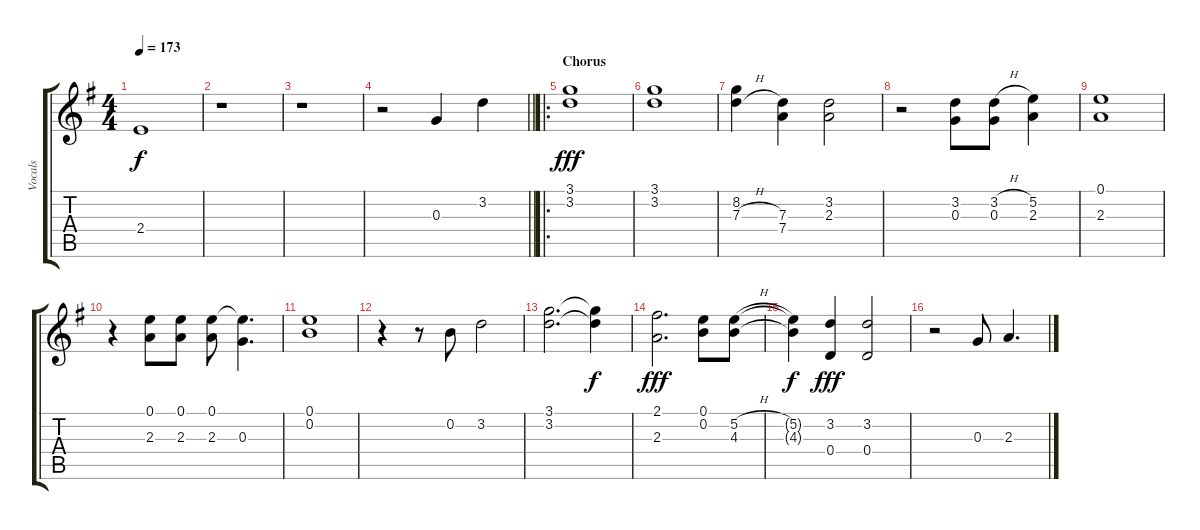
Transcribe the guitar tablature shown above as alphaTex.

\track ("Vocals" "Vocals") {instrument overdrivenguitar}
\staff {score tabs}
\tuning (E4 B3 G3 D3 A2 E2) {hide}
\ts (4 4)
\tempo 173
\clef g2
\ks g
2.4.1{dy f} |
r.1 |
r.1 |
\barLineRight lightlight
r.2 0.3.4 3.2.4 |
\ro
\section ("" "Chorus")
(3.1 3.2).1{dy fff} |
(3.1 3.2).1 |
(8.2 7.3{h}).4 (7.3 7.4).4 (3.2 2.3).2 |
r.2 (3.2 0.3).8 (3.2{h} 0.3).8 (5.2 2.3).4 |
(0.1 2.3).1 |
r.4 (0.1 2.3).8 (0.1 2.3).8 (0.1 2.3).8 (0.1{t} 0.3).4{d} |
(0.1 0.2).1 |
r.4 r.8 0.2.8 3.2.2 |
(3.1 3.2).2{d} (3.1{t} 3.2{t}).4{dy f} |
(2.1 2.3).2{d dy fff} (0.1 0.2).8 (5.2{h} 4.3).8 |
(5.2{t} 4.3{t}).4{dy f} (3.2 0.4).4{dy fff} (3.2 0.4).2 |
r.2 0.3.8 2.3.4{d}
